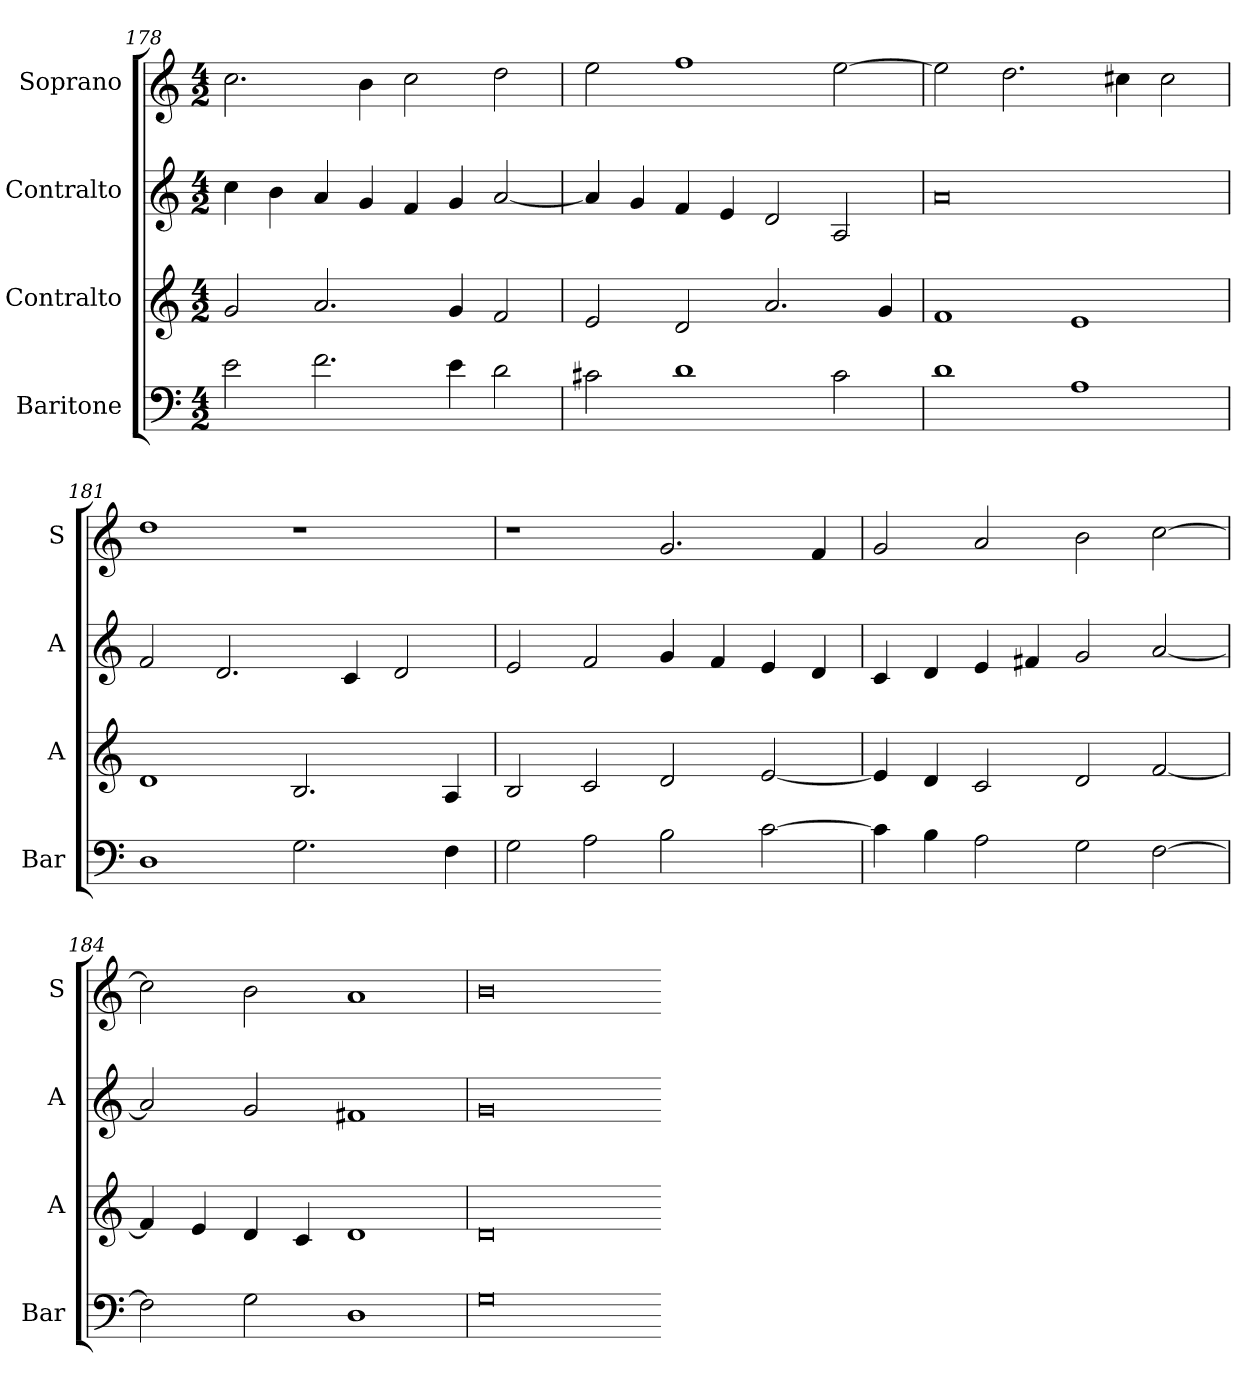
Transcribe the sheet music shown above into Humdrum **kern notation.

**kern	**kern	**kern	**kern
*part4	*part3	*part2	*part1
*staff4	*staff3	*staff2	*staff1
*I"Baritone	*I"Contralto	*I"Contralto	*I"Soprano
*I'Bar	*I'A	*I'A	*I'S
*clefF4	*clefG2	*clefG2	*clefG2
*k[]	*k[]	*k[]	*k[]
*G:mix	*G:mix	*G:mix	*G:mix
*M4/2	*M4/2	*M4/2	*M4/2
=178	=178	=178	=178
2e	2g	4cc	2.cc
.	.	4b	.
2.f	2.a	4a	.
.	.	4g	4b
.	.	4f	2cc
4e	4g	4g	.
2d	2f	[2a	2dd
=179	=179	=179	=179
2c#X	2e	4a]	2ee
.	.	4g	.
1d	2d	4f	1ff
.	.	4e	.
.	2.a	2d	.
2c#	.	2A	[2ee
.	4g	.	.
=180	=180	=180	=180
1d	1f	0a	2ee]
.	.	.	2.dd
1A	1e	.	.
.	.	.	4cc#X
.	.	.	2cc#
=181	=181	=181	=181
1D	1d	2f	1dd
.	.	2.d	.
2.G	2.B	.	1r
.	.	4c	.
.	.	2d	.
4F	4A	.	.
=182	=182	=182	=182
2G	2B	2e	1r
2A	2c	2f	.
2B	2d	4g	2.g
.	.	4f	.
[2c	[2e	4e	.
.	.	4d	4f
=183	=183	=183	=183
4c]	4e]	4c	2g
4B	4d	4d	.
2A	2c	4e	2a
.	.	4f#X	.
2G	2d	2g	2b
[2F	[2f	[2a	[2cc
=184	=184	=184	=184
2F]	4f]	2a]	2cc]
.	4e	.	.
2G	4d	2g	2b
.	4c	.	.
1D	1d	1f#X	1a
=185	=185	=185	=185
0G	0d	0g	0b
=-	=-	=-	=-
*-	*-	*-	*-
